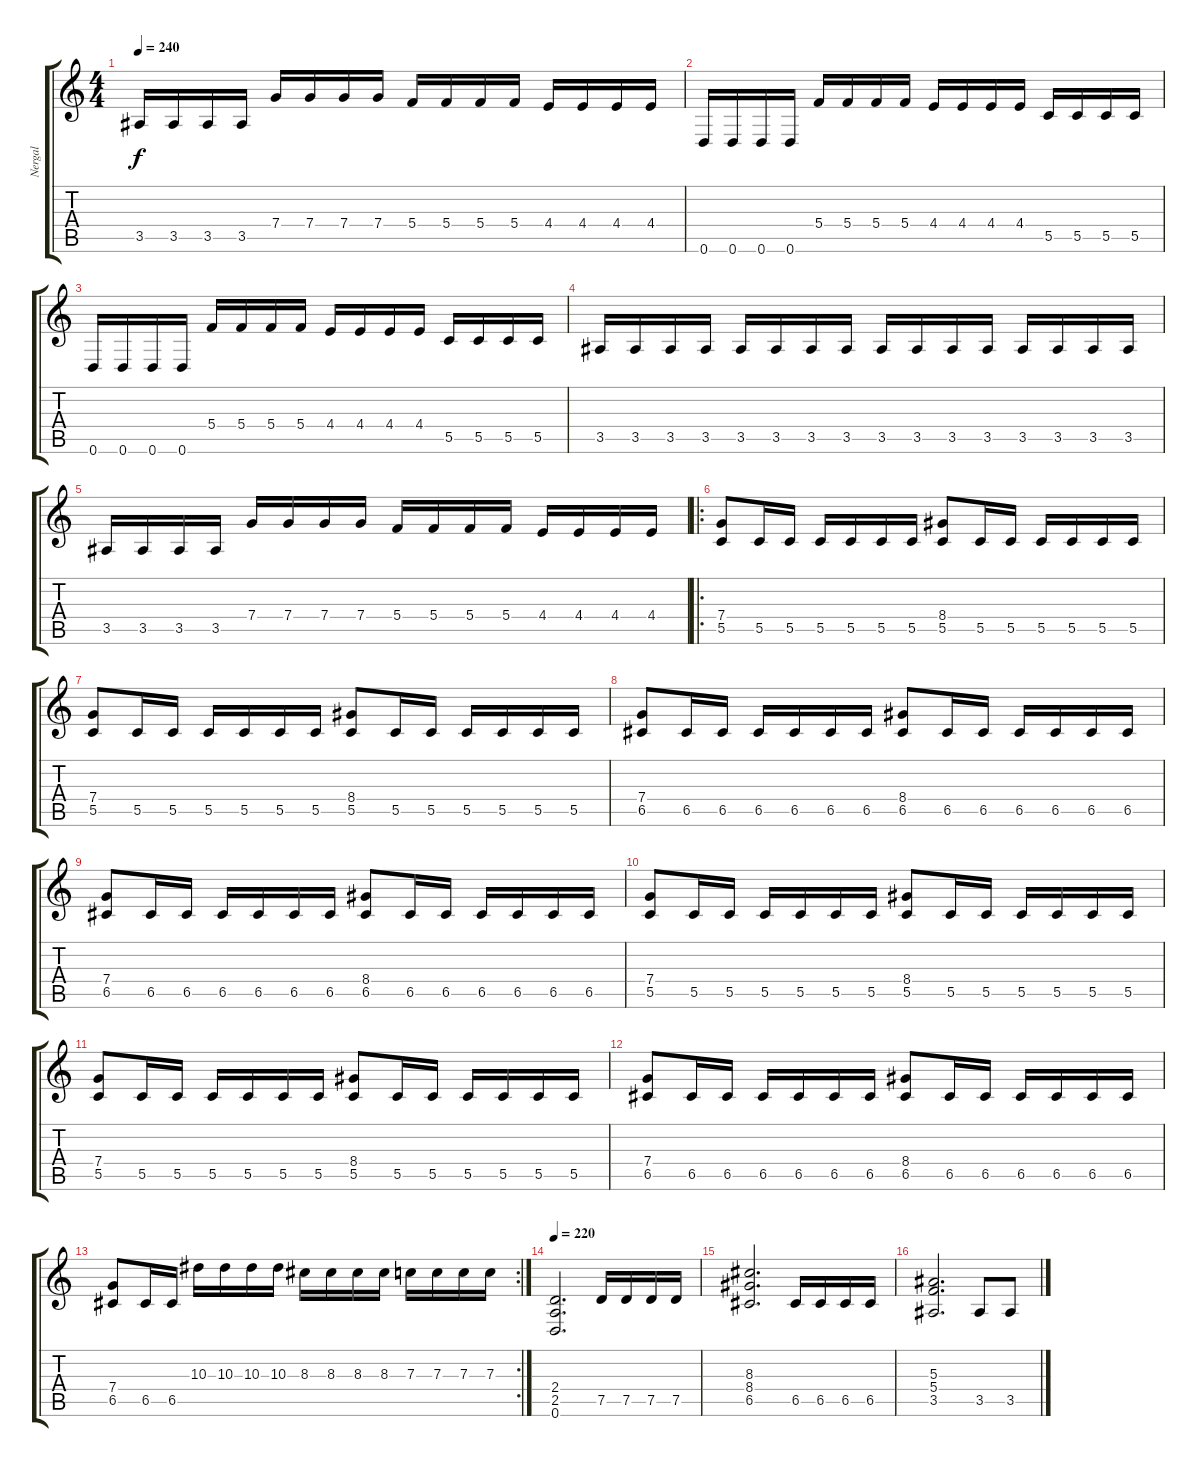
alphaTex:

\track ("Nergal" "Nergal") {instrument distortionguitar}
\staff {score tabs}
\tuning (D4 A3 F3 C3 G2 D2) {hide}
\ts (4 4)
\tempo 240
\clef g2
\ks c
3.5.16{dy f} 3.5.16 3.5.16 3.5.16 7.4.16 7.4.16 7.4.16 7.4.16 5.4.16 5.4.16 5.4.16 5.4.16 4.4.16 4.4.16 4.4.16 4.4.16 |
0.6.16 0.6.16 0.6.16 0.6.16 5.4.16 5.4.16 5.4.16 5.4.16 4.4.16 4.4.16 4.4.16 4.4.16 5.5.16 5.5.16 5.5.16 5.5.16 |
0.6.16 0.6.16 0.6.16 0.6.16 5.4.16 5.4.16 5.4.16 5.4.16 4.4.16 4.4.16 4.4.16 4.4.16 5.5.16 5.5.16 5.5.16 5.5.16 |
3.5.16 3.5.16 3.5.16 3.5.16 3.5.16 3.5.16 3.5.16 3.5.16 3.5.16 3.5.16 3.5.16 3.5.16 3.5.16 3.5.16 3.5.16 3.5.16 |
3.5.16 3.5.16 3.5.16 3.5.16 7.4.16 7.4.16 7.4.16 7.4.16 5.4.16 5.4.16 5.4.16 5.4.16 4.4.16 4.4.16 4.4.16 4.4.16 |
\ro
(7.4 5.5).8 5.5.16 5.5.16 5.5.16 5.5.16 5.5.16 5.5.16 (8.4 5.5).8 5.5.16 5.5.16 5.5.16 5.5.16 5.5.16 5.5.16 |
(7.4 5.5).8 5.5.16 5.5.16 5.5.16 5.5.16 5.5.16 5.5.16 (8.4 5.5).8 5.5.16 5.5.16 5.5.16 5.5.16 5.5.16 5.5.16 |
(7.4 6.5).8 6.5.16 6.5.16 6.5.16 6.5.16 6.5.16 6.5.16 (8.4 6.5).8 6.5.16 6.5.16 6.5.16 6.5.16 6.5.16 6.5.16 |
(7.4 6.5).8 6.5.16 6.5.16 6.5.16 6.5.16 6.5.16 6.5.16 (8.4 6.5).8 6.5.16 6.5.16 6.5.16 6.5.16 6.5.16 6.5.16 |
(7.4 5.5).8 5.5.16 5.5.16 5.5.16 5.5.16 5.5.16 5.5.16 (8.4 5.5).8 5.5.16 5.5.16 5.5.16 5.5.16 5.5.16 5.5.16 |
(7.4 5.5).8 5.5.16 5.5.16 5.5.16 5.5.16 5.5.16 5.5.16 (8.4 5.5).8 5.5.16 5.5.16 5.5.16 5.5.16 5.5.16 5.5.16 |
(7.4 6.5).8 6.5.16 6.5.16 6.5.16 6.5.16 6.5.16 6.5.16 (8.4 6.5).8 6.5.16 6.5.16 6.5.16 6.5.16 6.5.16 6.5.16 |
\rc 2
(7.4 6.5).8 6.5.16 6.5.16 10.3.16 10.3.16 10.3.16 10.3.16 8.3.16 8.3.16 8.3.16 8.3.16 7.3.16 7.3.16 7.3.16 7.3.16 |
\tempo 220
(2.4 2.5 0.6).2{d} 7.5.16 7.5.16 7.5.16 7.5.16 |
(8.3 8.4 6.5).2{d} 6.5.16 6.5.16 6.5.16 6.5.16 |
(5.3 5.4 3.5).2{d} 3.5.8 3.5.8
